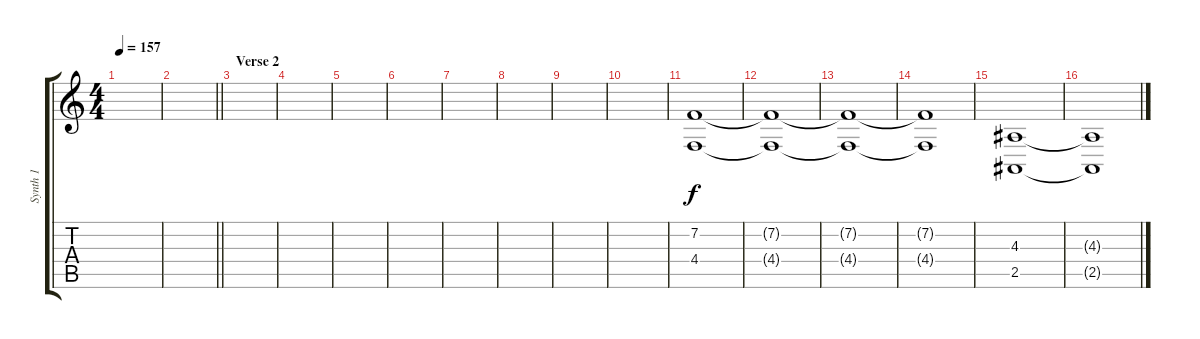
\track ("Synth 1" "Synth 1") {instrument synthstrings2}
\staff {score tabs}
\tuning (Eb4 Bb3 Gb3 Db3 Ab2 Eb2) {hide}
\ts (4 4)
\tempo 157
\clef g2
\ks c
|
\barLineRight lightlight
|
\section ("" "Verse 2")
|
|
|
|
|
|
|
|
(7.2 4.4).1{volume 10} |
(7.2{t} 4.4{t}).1 |
(7.2{t} 4.4{t}).1 |
(7.2{t} 4.4{t}).1 |
(4.3 2.5).1 |
(4.3{t} 2.5{t}).1
